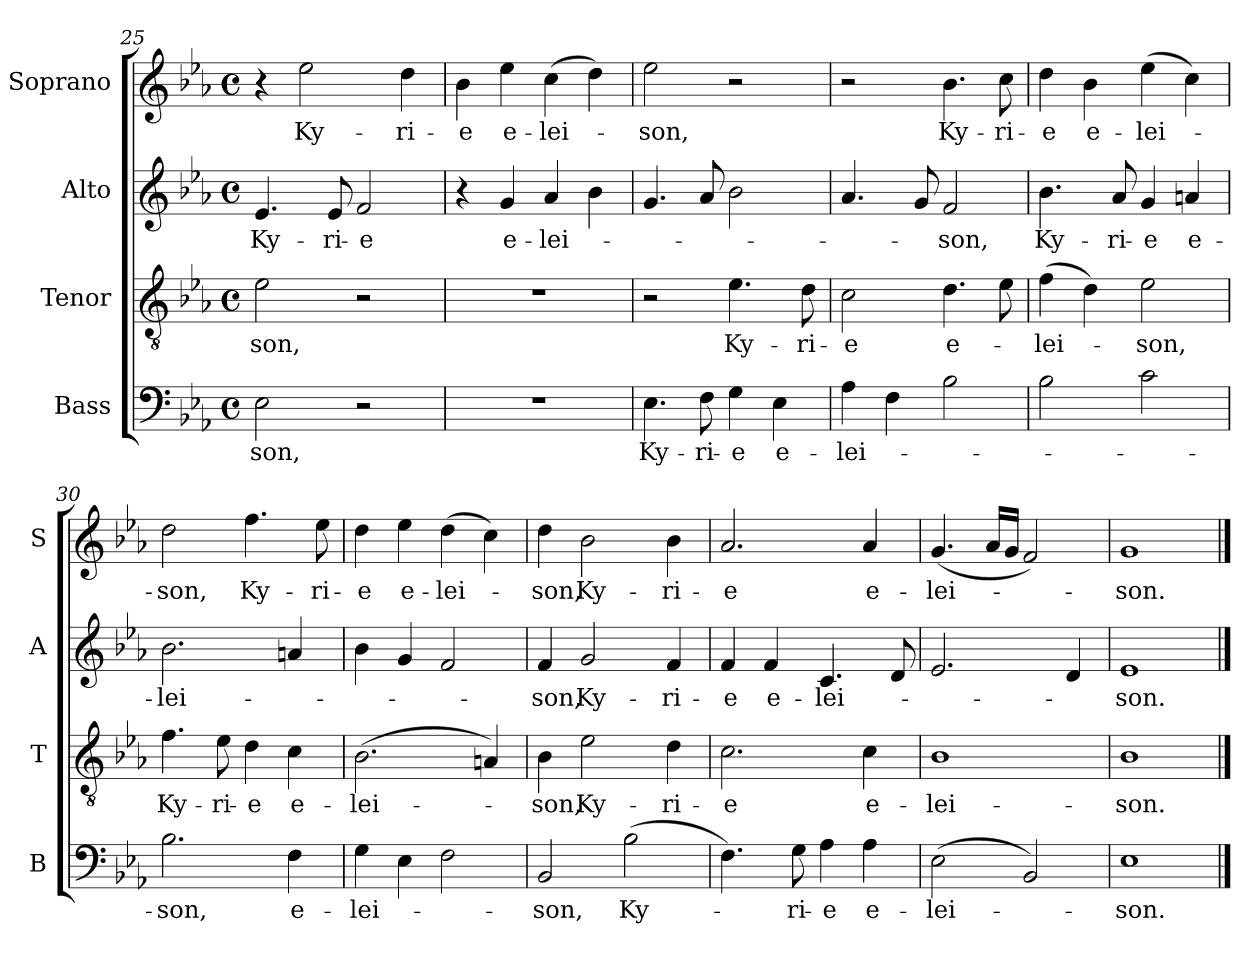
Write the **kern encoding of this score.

**kern	**text	**kern	**text	**kern	**text	**kern	**text
*part4	*part4	*part3	*part3	*part2	*part2	*part1	*part1
*staff4	*staff4	*staff3	*staff3	*staff2	*staff2	*staff1	*staff1
*I"Bass	*	*I"Tenor	*	*I"Alto	*	*I"Soprano	*
*I'B	*	*I'T	*	*I'A	*	*I'S	*
*clefF4	*	*clefGv2	*	*clefG2	*	*clefG2	*
*k[b-e-a-]	*	*k[b-e-a-]	*	*k[b-e-a-]	*	*k[b-e-a-]	*
*E-:	*	*E-:	*	*E-:	*	*E-:	*
*M4/4	*	*M4/4	*	*M4/4	*	*M4/4	*
*met(c)	*	*met(c)	*	*met(c)	*	*met(c)	*
=25	=25	=25	=25	=25	=25	=25	=25
2E-\	-son,	2e-\	-son,	4.e-/	Ky-	4r	.
.	.	.	.	.	.	2ee-\	Ky-
.	.	.	.	8e-/	-ri-	.	.
2r	.	2r	.	2f/	-e	.	.
.	.	.	.	.	.	4dd\	-ri-
=26	=26	=26	=26	=26	=26	=26	=26
1r	.	1r	.	4r	.	4b-\	-e
.	.	.	.	4g/	e-	4ee-\	e-
.	.	.	.	4a-/	-lei-	(4cc\	-lei-
.	.	.	.	4b-\	.	4dd\)	.
=27	=27	=27	=27	=27	=27	=27	=27
4.E-\	Ky-	2r	.	4.g/	.	2ee-\	-son,
8F\	-ri-	.	.	8a-/	.	.	.
4G\	-e	4.e-\	Ky-	2b-\	.	2r	.
4E-\	e-	.	.	.	.	.	.
.	.	8d\	-ri-	.	.	.	.
=28	=28	=28	=28	=28	=28	=28	=28
4A-\	-lei-	2c\	-e	4.a-/	.	2r	.
4F\	.	.	.	.	.	.	.
.	.	.	.	8g/	.	.	.
2B-\	.	4.d\	e-	2f/	-son,	4.b-\	Ky-
.	.	8e-\	.	.	.	8cc\	-ri-
!!LO:LB:g=z
=29	=29	=29	=29	=29	=29	=29	=29
2B-\	.	(4f\	-lei-	4.b-\	Ky-	4dd\	-e
.	.	4d\)	.	.	.	4b-\	e-
.	.	.	.	8a-/	-ri-	.	.
2c\	.	2e-\	-son,	4g/	-e	(4ee-\	-lei-
.	.	.	.	4an/	e-	4cc\)	.
=30	=30	=30	=30	=30	=30	=30	=30
2.B-\	-son,	4.f\	Ky-	2.b-\	-lei-	2dd\	-son,
.	.	8e-\	-ri-	.	.	.	.
.	.	4d\	-e	.	.	4.ff\	Ky-
4F\	e-	4c\	e-	4an/	.	.	.
.	.	.	.	.	.	8ee-\	-ri-
=31	=31	=31	=31	=31	=31	=31	=31
4G\	-lei-	(2.B-\	-lei-	4b-\	.	4dd\	-e
4E-\	.	.	.	4g/	.	4ee-\	e-
2F\	.	.	.	2f/	.	(4dd\	-lei-
.	.	4An/)	.	.	.	4cc\)	.
=32	=32	=32	=32	=32	=32	=32	=32
2BB-/	-son,	4B-\	-son,	4f/	-son,	4dd\	-son,
.	.	2e-\	Ky-	2g/	Ky-	2b-\	Ky-
(2B-\	Ky-	.	.	.	.	.	.
.	.	4d\	-ri-	4f/	-ri-	4b-\	-ri-
=33	=33	=33	=33	=33	=33	=33	=33
4.F\)	.	2.c\	-e	4f/	-e	2.a-/	-e
.	.	.	.	4f/	e-	.	.
8G\	-ri-	.	.	.	.	.	.
4A-\	-e	.	.	4.c/	-lei-	.	.
4A-\	e-	4c\	e-	.	.	4a-/	e-
.	.	.	.	8d/	.	.	.
=34	=34	=34	=34	=34	=34	=34	=34
(2E-\	-lei-	1B-	-lei-	2.e-/	.	(4.g/	-lei-
.	.	.	.	.	.	16a-/LL	.
.	.	.	.	.	.	16g/JJ	.
2BB-/)	.	.	.	.	.	2f/)	.
.	.	.	.	4d/	.	.	.
=35	=35	=35	=35	=35	=35	=35	=35
1E-	-son.	1B-	-son.	1e-	-son.	1g	-son.
==	==	==	==	==	==	==	==
*-	*-	*-	*-	*-	*-	*-	*-
